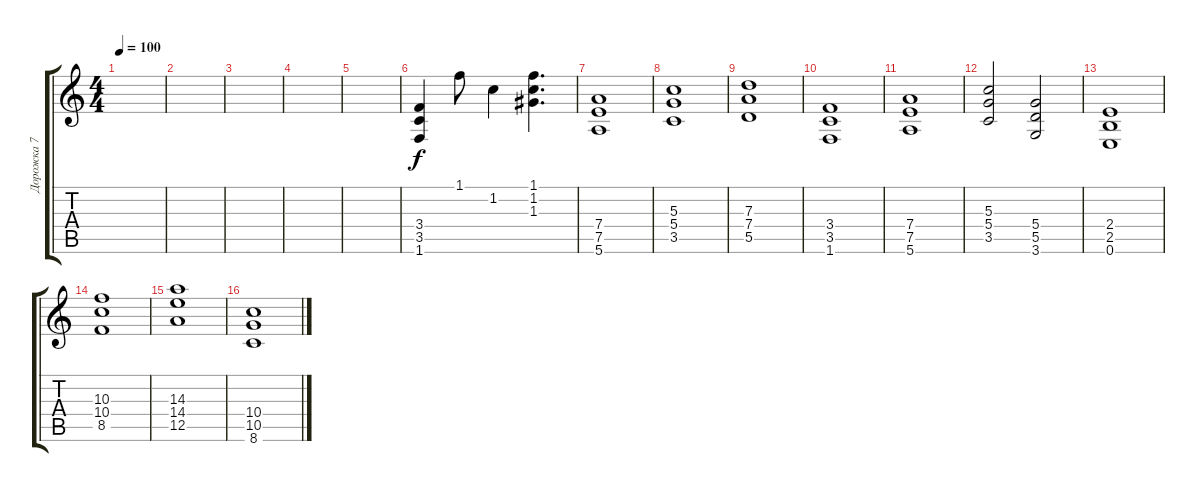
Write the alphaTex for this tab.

\track ("Дорожка 7" "Дорожка 7") {instrument distortionguitar}
\staff {score tabs}
\tuning (E4 B3 G3 D3 A2 E2) {hide}
\ts (4 4)
\tempo 100
\clef g2
\ks c
|
|
|
|
|
(3.4 3.5 1.6).4 1.1.8 1.2.4 (1.1 1.2 1.3).4{d} |
(7.4 7.5 5.6).1 |
(5.3 5.4 3.5).1 |
(7.3 7.4 5.5).1 |
(3.4 3.5 1.6).1 |
(7.4 7.5 5.6).1 |
(5.3 5.4 3.5).2 (5.4 5.5 3.6).2 |
(2.4 2.5 0.6).1 |
(10.3 10.4 8.5).1 |
(14.3 14.4 12.5).1 |
(10.4 10.5 8.6).1
